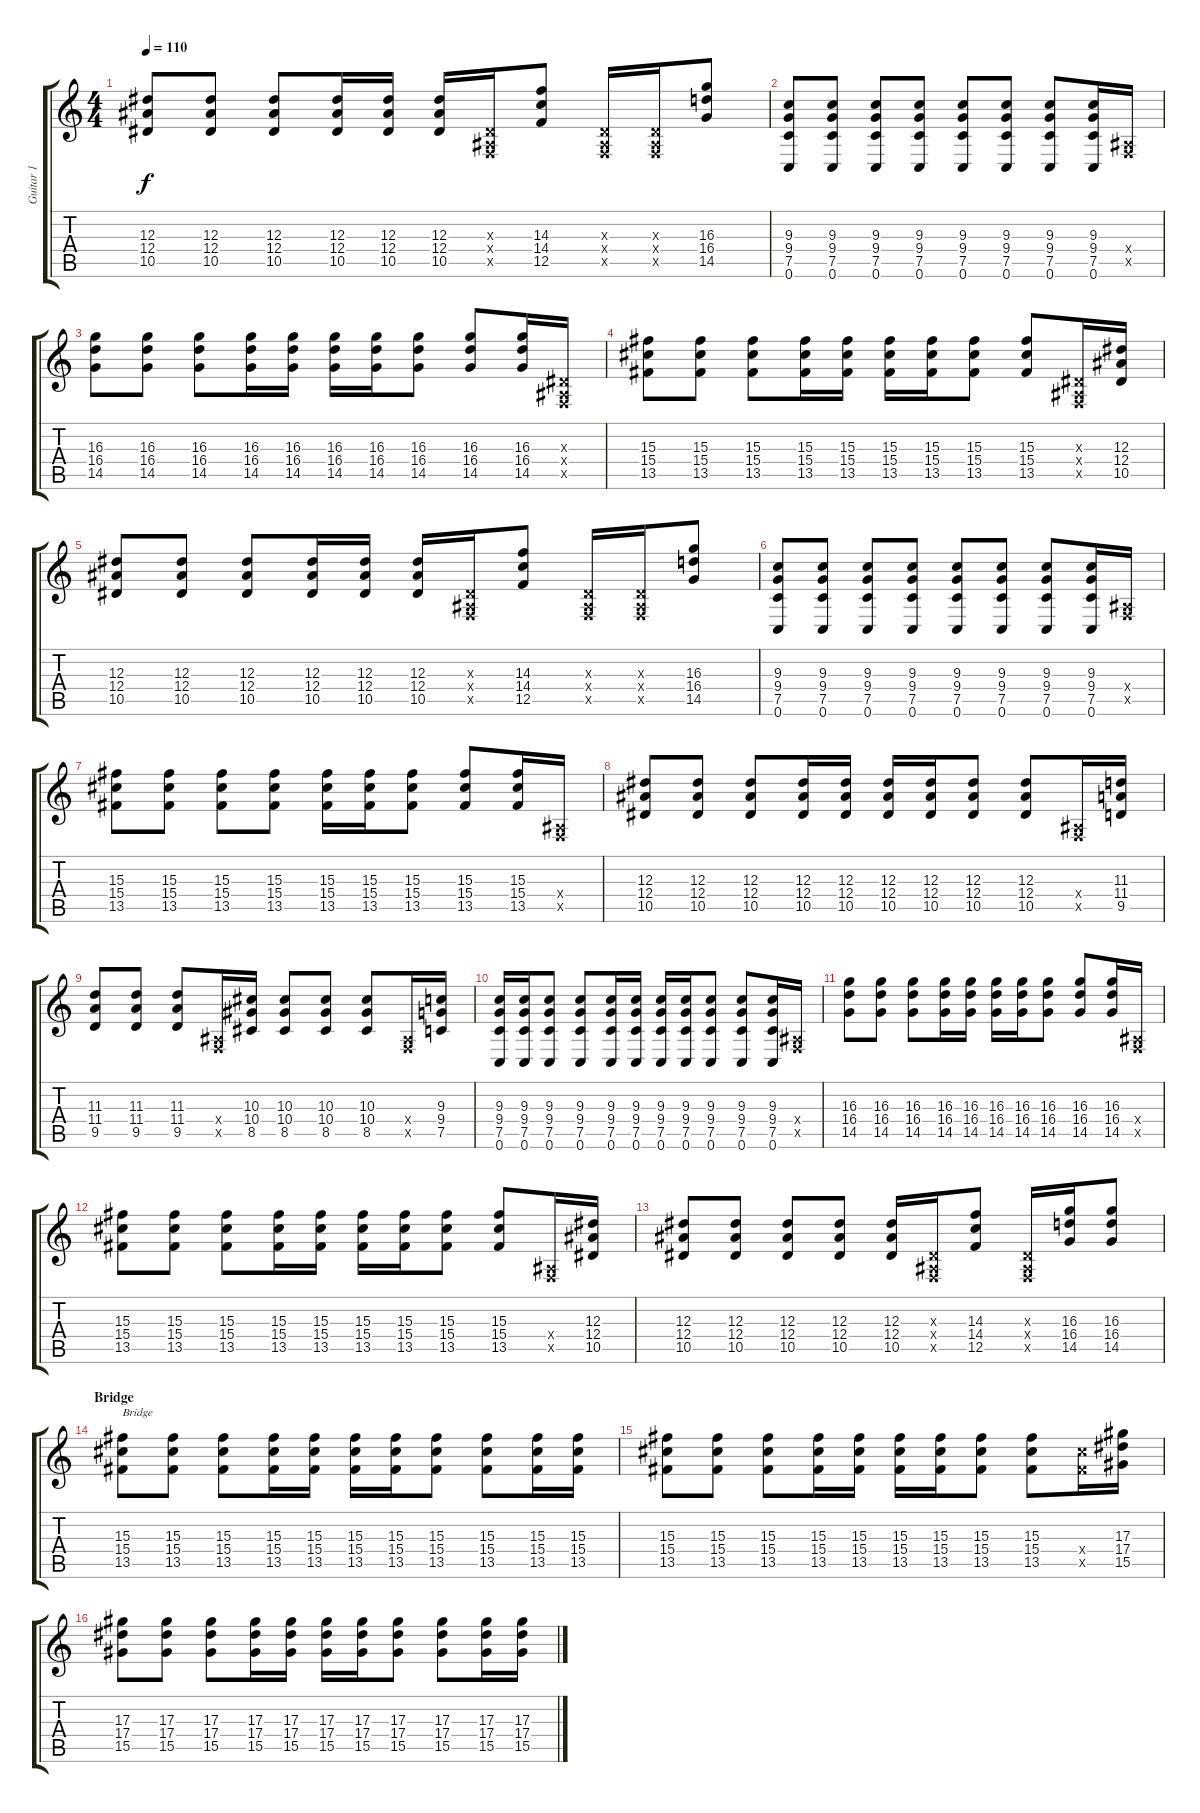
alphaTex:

\track ("Guitar 1" "Guitar 1") {instrument distortionguitar}
\staff {score tabs}
\tuning (C4 G3 Eb3 Bb2 F2 C2) {hide}
\ts (4 4)
\tempo 110
\clef g2
\ks c
(12.3 12.4 10.5).8{dy f} (12.3 12.4 10.5).8 (12.3 12.4 10.5).8 (12.3 12.4 10.5).16 (12.3 12.4 10.5).16 (12.3 12.4 10.5).16 (0.3{x} 0.4{x} 0.5{x}).16 (14.3 14.4 12.5).8 (0.3{x} 0.4{x} 0.5{x}).16 (0.3{x} 0.4{x} 0.5{x}).16 (16.3 16.4 14.5).8 |
(9.3 9.4 7.5 0.6).8 (9.3 9.4 7.5 0.6).8 (9.3 9.4 7.5 0.6).8 (9.3 9.4 7.5 0.6).8 (9.3 9.4 7.5 0.6).8 (9.3 9.4 7.5 0.6).8 (9.3 9.4 7.5 0.6).8 (9.3 9.4 7.5 0.6).16 (0.4{x} 0.5{x}).16 |
(16.3 16.4 14.5).8 (16.3 16.4 14.5).8 (16.3 16.4 14.5).8 (16.3 16.4 14.5).16 (16.3 16.4 14.5).16 (16.3 16.4 14.5).16 (16.3 16.4 14.5).16 (16.3 16.4 14.5).8 (16.3 16.4 14.5).8 (16.3 16.4 14.5).16 (0.3{x} 0.4{x} 0.5{x}).16 |
(15.3 15.4 13.5).8 (15.3 15.4 13.5).8 (15.3 15.4 13.5).8 (15.3 15.4 13.5).16 (15.3 15.4 13.5).16 (15.3 15.4 13.5).16 (15.3 15.4 13.5).16 (15.3 15.4 13.5).8 (15.3 15.4 13.5).8 (0.3{x} 0.4{x} 0.5{x}).16 (12.3 12.4 10.5).16 |
(12.3 12.4 10.5).8 (12.3 12.4 10.5).8 (12.3 12.4 10.5).8 (12.3 12.4 10.5).16 (12.3 12.4 10.5).16 (12.3 12.4 10.5).16 (0.3{x} 0.4{x} 0.5{x}).16 (14.3 14.4 12.5).8 (0.3{x} 0.4{x} 0.5{x}).16 (0.3{x} 0.4{x} 0.5{x}).16 (16.3 16.4 14.5).8 |
(9.3 9.4 7.5 0.6).8 (9.3 9.4 7.5 0.6).8 (9.3 9.4 7.5 0.6).8 (9.3 9.4 7.5 0.6).8 (9.3 9.4 7.5 0.6).8 (9.3 9.4 7.5 0.6).8 (9.3 9.4 7.5 0.6).8 (9.3 9.4 7.5 0.6).16 (0.4{x} 0.5{x}).16 |
(15.3 15.4 13.5).8 (15.3 15.4 13.5).8 (15.3 15.4 13.5).8 (15.3 15.4 13.5).8 (15.3 15.4 13.5).16 (15.3 15.4 13.5).16 (15.3 15.4 13.5).8 (15.3 15.4 13.5).8 (15.3 15.4 13.5).16 (0.4{x} 0.5{x}).16 |
(12.3 12.4 10.5).8 (12.3 12.4 10.5).8 (12.3 12.4 10.5).8 (12.3 12.4 10.5).16 (12.3 12.4 10.5).16 (12.3 12.4 10.5).16 (12.3 12.4 10.5).16 (12.3 12.4 10.5).8 (12.3 12.4 10.5).8 (0.4{x} 0.5{x}).16 (11.3 11.4 9.5).16 |
(11.3 11.4 9.5).8 (11.3 11.4 9.5).8 (11.3 11.4 9.5).8 (0.4{x} 0.5{x}).16 (10.3 10.4 8.5).16 (10.3 10.4 8.5).8 (10.3 10.4 8.5).8 (10.3 10.4 8.5).8 (0.4{x} 0.5{x}).16 (9.3 9.4 7.5).16 |
(9.3 9.4 7.5 0.6).16 (9.3 9.4 7.5 0.6).16 (9.3 9.4 7.5 0.6).8 (9.3 9.4 7.5 0.6).8 (9.3 9.4 7.5 0.6).16 (9.3 9.4 7.5 0.6).16 (9.3 9.4 7.5 0.6).16 (9.3 9.4 7.5 0.6).16 (9.3 9.4 7.5 0.6).8 (9.3 9.4 7.5 0.6).8 (9.3 9.4 7.5 0.6).16 (0.4{x} 0.5{x}).16 |
(16.3 16.4 14.5).8 (16.3 16.4 14.5).8 (16.3 16.4 14.5).8 (16.3 16.4 14.5).16 (16.3 16.4 14.5).16 (16.3 16.4 14.5).16 (16.3 16.4 14.5).16 (16.3 16.4 14.5).8 (16.3 16.4 14.5).8 (16.3 16.4 14.5).16 (0.4{x} 0.5{x}).16 |
(15.3 15.4 13.5).8 (15.3 15.4 13.5).8 (15.3 15.4 13.5).8 (15.3 15.4 13.5).16 (15.3 15.4 13.5).16 (15.3 15.4 13.5).16 (15.3 15.4 13.5).16 (15.3 15.4 13.5).8 (15.3 15.4 13.5).8 (0.4{x} 0.5{x}).16 (12.3 12.4 10.5).16 |
(12.3 12.4 10.5).8 (12.3 12.4 10.5).8 (12.3 12.4 10.5).8 (12.3 12.4 10.5).8 (12.3 12.4 10.5).16 (0.3{x} 0.4{x} 0.5{x}).16 (14.3 14.4 12.5).8 (0.3{x} 0.4{x} 0.5{x}).16 (16.3 16.4 14.5).16 (16.3 16.4 14.5).8 |
\section ("" "Bridge")
(15.3 15.4 13.5).8{txt "Bridge"} (15.3 15.4 13.5).8 (15.3 15.4 13.5).8 (15.3 15.4 13.5).16 (15.3 15.4 13.5).16 (15.3 15.4 13.5).16 (15.3 15.4 13.5).16 (15.3 15.4 13.5).8 (15.3 15.4 13.5).8 (15.3 15.4 13.5).16 (15.3 15.4 13.5).16 |
(15.3 15.4 13.5).8 (15.3 15.4 13.5).8 (15.3 15.4 13.5).8 (15.3 15.4 13.5).16 (15.3 15.4 13.5).16 (15.3 15.4 13.5).16 (15.3 15.4 13.5).16 (15.3 15.4 13.5).8 (15.3 15.4 13.5).8 (15.4{x} 13.5{x}).16 (17.3 17.4 15.5).16 |
(17.3 17.4 15.5).8 (17.3 17.4 15.5).8 (17.3 17.4 15.5).8 (17.3 17.4 15.5).16 (17.3 17.4 15.5).16 (17.3 17.4 15.5).16 (17.3 17.4 15.5).16 (17.3 17.4 15.5).8 (17.3 17.4 15.5).8 (17.3 17.4 15.5).16 (17.3 17.4 15.5).16
